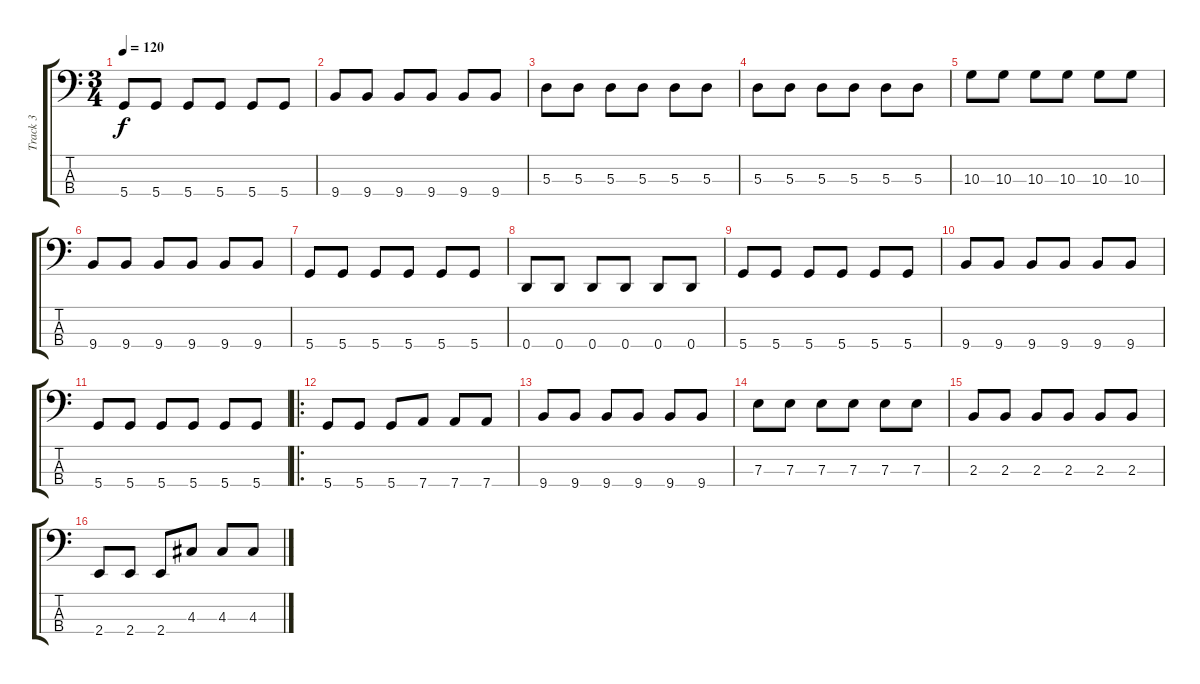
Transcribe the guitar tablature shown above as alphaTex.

\track ("Track 3" "Track 3") {instrument electricbassfinger}
\staff {score tabs}
\tuning (G2 D2 A1 D1) {hide}
\ts (3 4)
\tempo 120
\clef f4
\ks c
5.4.8{dy f} 5.4.8 5.4.8 5.4.8 5.4.8 5.4.8 |
9.4.8 9.4.8 9.4.8 9.4.8 9.4.8 9.4.8 |
5.3.8 5.3.8 5.3.8 5.3.8 5.3.8 5.3.8 |
5.3.8 5.3.8 5.3.8 5.3.8 5.3.8 5.3.8 |
10.3.8 10.3.8 10.3.8 10.3.8 10.3.8 10.3.8 |
9.4.8 9.4.8 9.4.8 9.4.8 9.4.8 9.4.8 |
5.4.8 5.4.8 5.4.8 5.4.8 5.4.8 5.4.8 |
0.4.8 0.4.8 0.4.8 0.4.8 0.4.8 0.4.8 |
5.4.8 5.4.8 5.4.8 5.4.8 5.4.8 5.4.8 |
9.4.8 9.4.8 9.4.8 9.4.8 9.4.8 9.4.8 |
5.4.8 5.4.8 5.4.8 5.4.8 5.4.8 5.4.8 |
\ro
5.4.8 5.4.8 5.4.8 7.4.8 7.4.8 7.4.8 |
9.4.8 9.4.8 9.4.8 9.4.8 9.4.8 9.4.8 |
7.3.8 7.3.8 7.3.8 7.3.8 7.3.8 7.3.8 |
2.3.8 2.3.8 2.3.8 2.3.8 2.3.8 2.3.8 |
2.4.8 2.4.8 2.4.8 4.3.8 4.3.8 4.3.8
